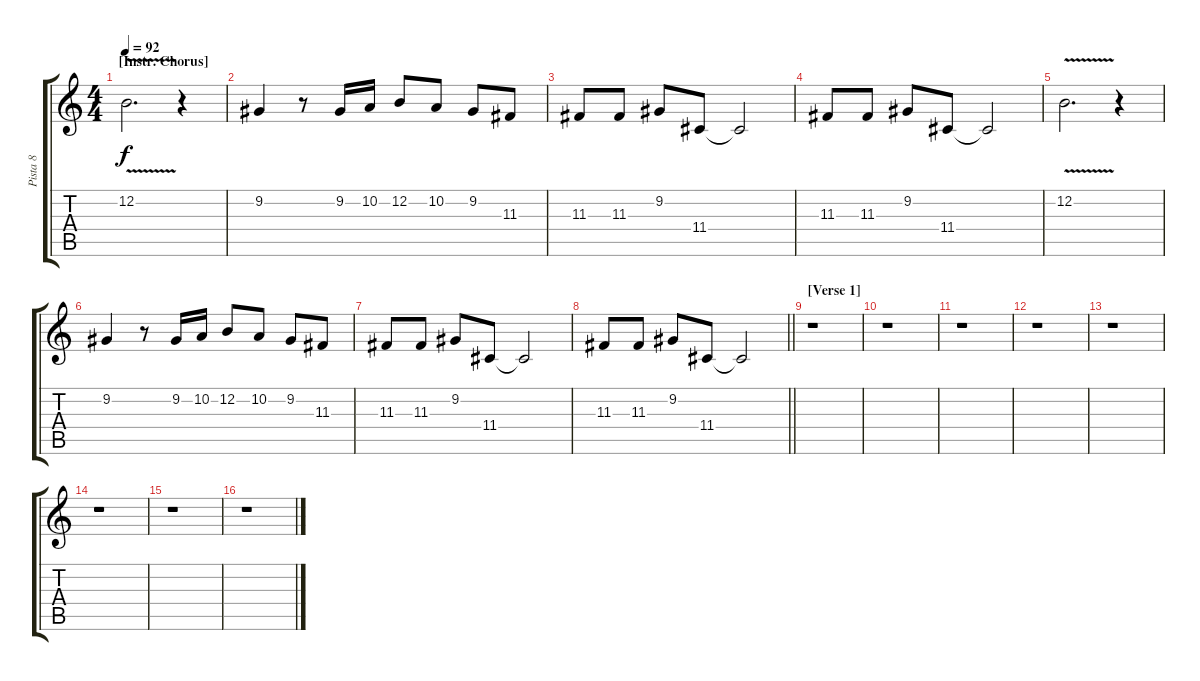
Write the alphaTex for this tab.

\track ("Pista 8" "Pista 8") {instrument fx4atmosphere}
\staff {score tabs}
\tuning (E4 B3 G3 D3 A2 E2) {hide}
\ts (4 4)
\section ("" "[Instr. Chorus]")
\tempo 92
\clef g2
\ks c
12.2{v}.2{d dy f} r.4 |
9.2.4 r.8 9.2.16 10.2.16 12.2.8 10.2.8 9.2.8 11.3.8 |
11.3.8 11.3.8 9.2.8 11.4.8 11.4{t}.2 |
11.3.8 11.3.8 9.2.8 11.4.8 11.4{t}.2 |
12.2{v}.2{d} r.4 |
9.2.4 r.8 9.2.16 10.2.16 12.2.8 10.2.8 9.2.8 11.3.8 |
11.3.8 11.3.8 9.2.8 11.4.8 11.4{t}.2 |
\barLineRight lightlight
11.3.8 11.3.8 9.2.8 11.4.8 11.4{t}.2 |
\section ("" "[Verse 1]")
r.1 |
r.1 |
r.1 |
r.1 |
r.1 |
r.1 |
r.1 |
r.1
